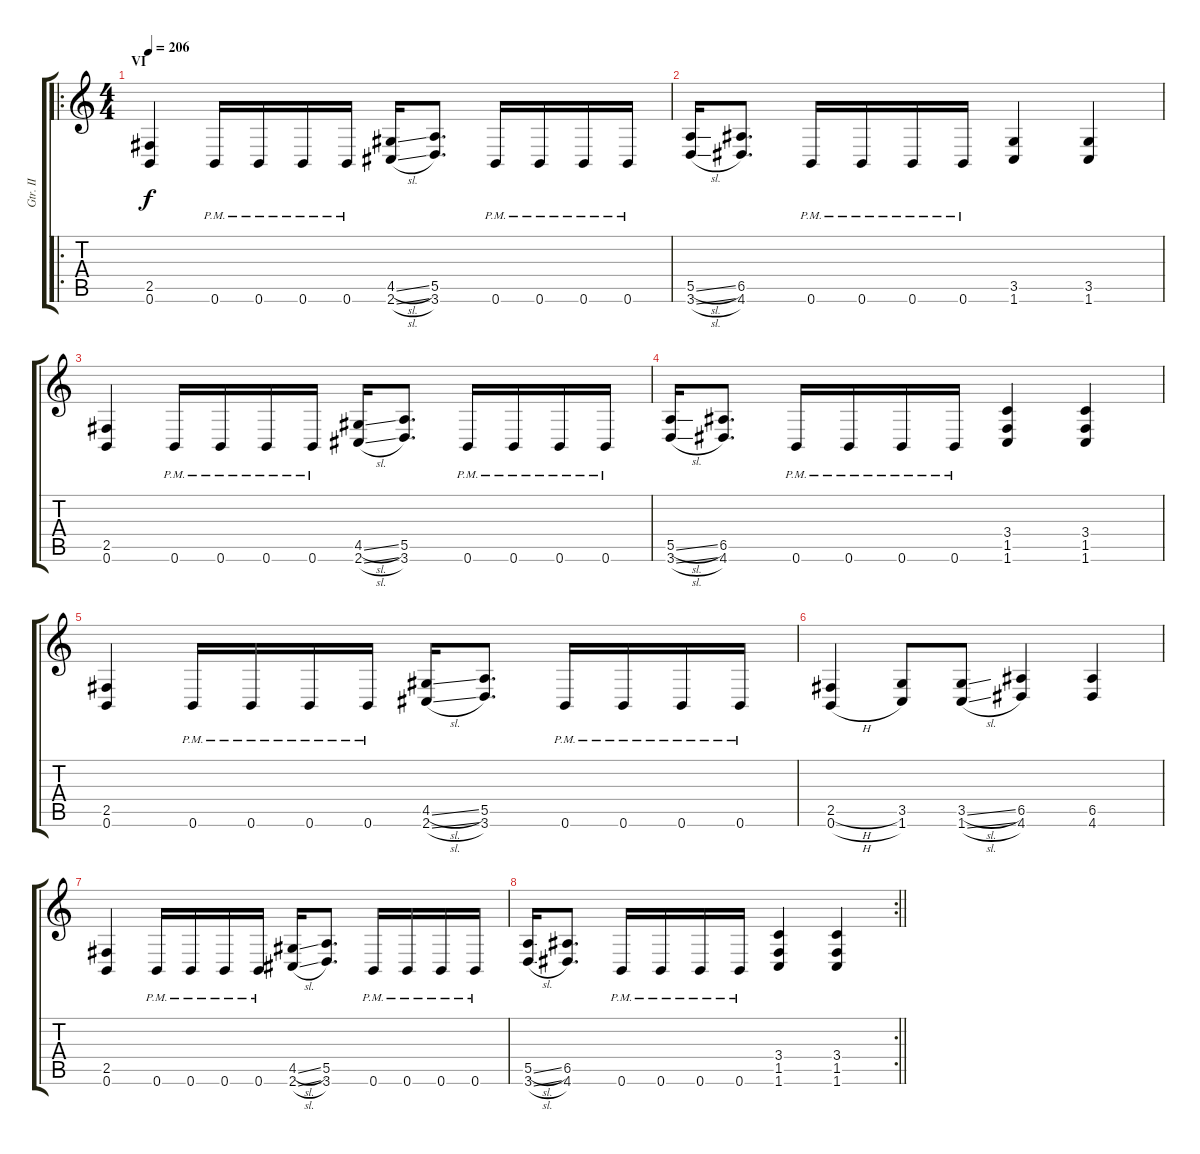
\track ("Gtr. II" "Gtr. II") {instrument overdrivenguitar}
\staff {score tabs}
\tuning (B3 Gb3 D3 A2 E2 B1) {hide}
\ro
\ts (4 4)
\section ("" "VI")
\tempo 206
\clef g2
\ks c
(2.5 0.6).4{dy f} 0.6{pm}.16 0.6{pm}.16 0.6{pm}.16 0.6{pm}.16 (4.5{sl} 2.6{sl}).16 (5.5 3.6).8{d} 0.6{pm}.16 0.6{pm}.16 0.6{pm}.16 0.6{pm}.16 |
(5.5{sl} 3.6{sl}).16 (6.5 4.6).8{d} 0.6{pm}.16 0.6{pm}.16 0.6{pm}.16 0.6{pm}.16 (3.5 1.6).4 (3.5 1.6).4 |
(2.5 0.6).4 0.6{pm}.16 0.6{pm}.16 0.6{pm}.16 0.6{pm}.16 (4.5{sl} 2.6{sl}).16 (5.5 3.6).8{d} 0.6{pm}.16 0.6{pm}.16 0.6{pm}.16 0.6{pm}.16 |
(5.5{sl} 3.6{sl}).16 (6.5 4.6).8{d} 0.6{pm}.16 0.6{pm}.16 0.6{pm}.16 0.6{pm}.16 (3.4 1.5 1.6).4 (3.4 1.5 1.6).4 |
(2.5 0.6).4 0.6{pm}.16 0.6{pm}.16 0.6{pm}.16 0.6{pm}.16 (4.5{sl} 2.6{sl}).16 (5.5 3.6).8{d} 0.6{pm}.16 0.6{pm}.16 0.6{pm}.16 0.6{pm}.16 |
(2.5{h} 0.6{h}).4 (3.5 1.6).8 (3.5{sl} 1.6{sl}).8 (6.5 4.6).4 (6.5 4.6).4 |
(2.5 0.6).4 0.6{pm}.16 0.6{pm}.16 0.6{pm}.16 0.6{pm}.16 (4.5{sl} 2.6{sl}).16 (5.5 3.6).8{d} 0.6{pm}.16 0.6{pm}.16 0.6{pm}.16 0.6{pm}.16 |
\rc 2
\barLineRight lightlight
(5.5{sl} 3.6{sl}).16 (6.5 4.6).8{d} 0.6{pm}.16 0.6{pm}.16 0.6{pm}.16 0.6{pm}.16 (3.4 1.5 1.6).4 (3.4 1.5 1.6).4
